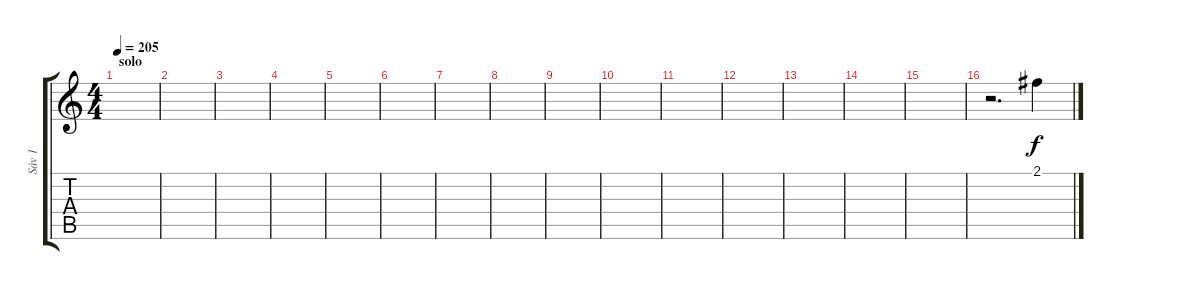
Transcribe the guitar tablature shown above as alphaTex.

\track ("Sáv 1" "Sáv 1") {instrument distortionguitar}
\staff {score tabs}
\tuning (E4 B3 G3 D3 A2 E2) {hide}
\ts (4 4)
\section ("" "solo")
\tempo 205
\clef g2
\ks c
|
|
|
|
|
|
|
|
|
|
|
|
|
|
|
r.2{d} 2.1.4
